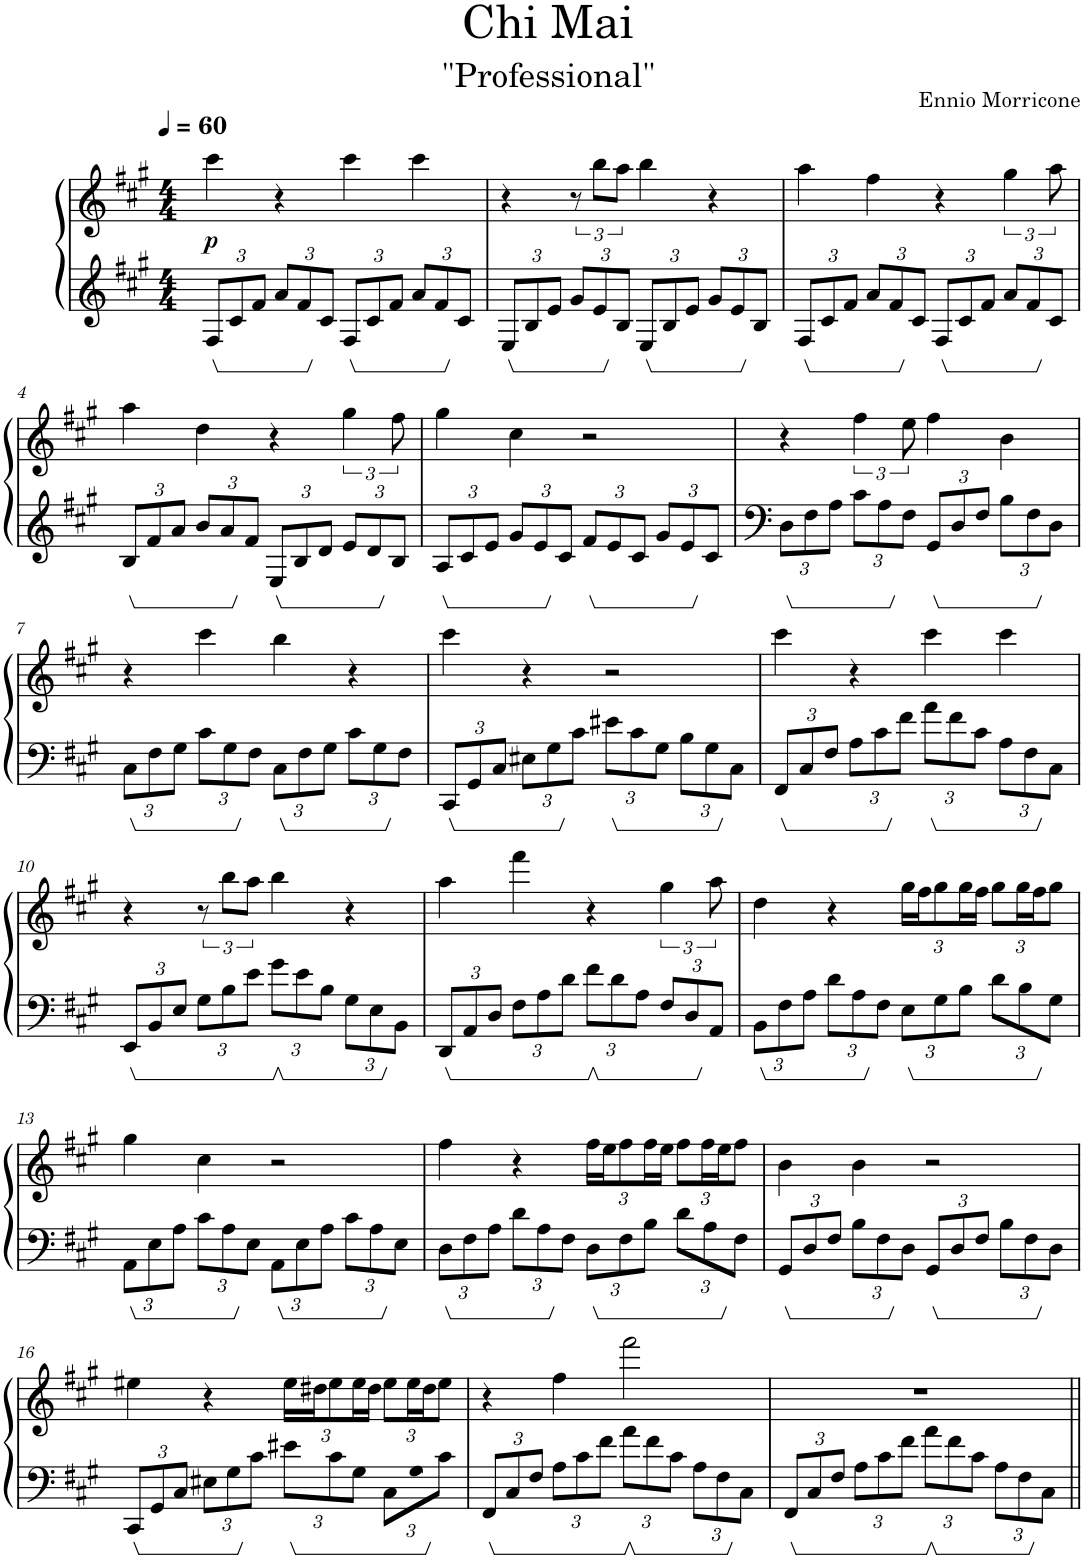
**kern	**kern	**dynam
*part1	*part1	*part1
*staff2	*staff1	*staff1/2
*I"Piano	*	*
*I'Pno.	*	*
*clefG2	*clefG2	*
*k[f#c#g#]	*k[f#c#g#]	*
*M4/4	*M4/4	*
*MM60	*MM60	*
*Xbrackettup	*	*
=1	=1	=1
!	!	!LO:DY:b
12F#/L	4ccc#\	p
12c#/	.	.
12f#/J	.	.
12a/L	4r	.
12f#/	.	.
12c#/J	.	.
12F#/L	4ccc#\	.
12c#/	.	.
12f#/J	.	.
12a/L	4ccc#\	.
12f#/	.	.
12c#/J	.	.
=2	=2	=2
12E/L	4r	.
12B/	.	.
12e/J	.	.
12g#/L	12r	.
12e/	12bb\L	.
12B/J	12aa\J	.
12E/L	4bb\	.
12B/	.	.
12e/J	.	.
12g#/L	4r	.
12e/	.	.
12B/J	.	.
=3	=3	=3
12F#/L	4aa\	.
12c#/	.	.
12f#/J	.	.
12a/L	4ff#\	.
12f#/	.	.
12c#/J	.	.
12F#/L	4r	.
12c#/	.	.
12f#/J	.	.
12a/L	6gg#\	.
12f#/	.	.
12c#/J	12aa\	.
!!LO:LB:g=z
=4	=4	=4
12B/L	4aa\	.
12f#/	.	.
12a/J	.	.
12b/L	4dd\	.
12a/	.	.
12f#/J	.	.
12E/L	4r	.
12B/	.	.
12d/J	.	.
12e/L	6gg#\	.
12d/	.	.
12B/J	12ff#\	.
=5	=5	=5
12A/L	4gg#\	.
12c#/	.	.
12e/J	.	.
12g#/L	4cc#\	.
12e/	.	.
12c#/J	.	.
12f#/L	2r	.
12e/	.	.
12c#/J	.	.
12g#/L	.	.
12e/	.	.
12c#/J	.	.
=6	=6	=6
12D\L	4r	.
12F#\	.	.
12A\J	.	.
12c#\L	6ff#\	.
12A\	.	.
12F#\J	12ee\	.
12GG#/L	4ff#\	.
12D/	.	.
12F#/J	.	.
12B\L	4b\	.
12FF#\	.	.
12D\J	.	.
!!LO:LB:g=z
=7	=7	=7
12C#\L	4r	.
12F#\	.	.
12G#\J	.	.
12c#\L	4ccc#\	.
12G#\	.	.
12F#\J	.	.
12C#\L	4bb\	.
12F#\	.	.
12G#\J	.	.
12c#\L	4r	.
12G#\	.	.
12F#\J	.	.
=8	=8	=8
12CC#/L	4ccc#\	.
12GG#/	.	.
12C#/J	.	.
12E#X\L	4r	.
12G#\	.	.
12c#\J	.	.
12e#X\L	2r	.
12c#\	.	.
12G#\J	.	.
12B\L	.	.
12G#\	.	.
12C#\J	.	.
=9	=9	=9
12FF#/L	4ccc#\	.
12C#/	.	.
12F#/J	.	.
12A\L	4r	.
12c#\	.	.
12f#\J	.	.
12a\L	4ccc#\	.
12f#\	.	.
12c#\J	.	.
12A\L	4ccc#\	.
12F#\	.	.
12C#\J	.	.
!!LO:LB:g=z
=10	=10	=10
12EE/L	4r	.
12BB/	.	.
12E/J	.	.
12G#\L	12r	.
12B\	12bb\L	.
12e\J	12aa\J	.
12g#\L	4bb\	.
12e\	.	.
12B\J	.	.
12G#\L	4r	.
12E\	.	.
12BB\J	.	.
=11	=11	=11
12DD/L	4aa\	.
12AA/	.	.
12D/J	.	.
12F#\L	4fff#\	.
12A\	.	.
12d\J	.	.
12f#\L	4r	.
12d\	.	.
12A\J	.	.
12F#/L	6gg#\	.
12D/	.	.
12AA/J	12aa\	.
=12	=12	=12
12BB\L	4dd\	.
12F#\	.	.
12A\J	.	.
12d\L	4r	.
12A\	.	.
12F#\J	.	.
*	*Xbrackettup	*
12E\L	24gg#\LL	.
.	24ff#\J	.
12G#\	12gg#\	.
12B\J	24gg#\L	.
.	24ff#\JJ	.
12d\L	12gg#\L	.
12BB\	24gg#\L	.
.	24ff#\J	.
12G#\J	12gg#\J	.
!!LO:LB:g=z
=13	=13	=13
12AA\L	4gg#\	.
12E\	.	.
12A\J	.	.
12c#\L	4cc#\	.
12A\	.	.
12E\J	.	.
12AA\L	2r	.
12E\	.	.
12A\J	.	.
12c#\L	.	.
12A\	.	.
12E\J	.	.
=14	=14	=14
12D\L	4ff#\	.
12F#\	.	.
12A\J	.	.
12d\L	4r	.
12A\	.	.
12F#\J	.	.
12D\L	24ff#\LL	.
.	24ee\J	.
12F#\	12ff#\	.
12B\J	24ff#\L	.
.	24ee\JJ	.
12d\L	12ff#\L	.
12AA\	24ff#\L	.
.	24ee\J	.
12F#\J	12ff#\J	.
=15	=15	=15
12GG#/L	4b\	.
12D/	.	.
12F#/J	.	.
12B\L	4b\	.
12F#\	.	.
12D\J	.	.
12GG#/L	2r	.
12D/	.	.
12F#/J	.	.
12B\L	.	.
12F#\	.	.
12D\J	.	.
!!LO:LB:g=z
=16	=16	=16
12CC#/L	4ee#X\	.
12GG#/	.	.
12C#/J	.	.
12E#X\L	4r	.
12G#\	.	.
12c#\J	.	.
12e#X\L	24ee#\LL	.
.	24dd#X\J	.
12c#\	12ee#\	.
12G#\J	24ee#\L	.
.	24dd#\JJ	.
12C#\L	12ee#\L	.
12GG#\	24ee#\L	.
.	24dd#\J	.
12c#\J	12ee#\J	.
=17	=17	=17
12FF#/L	4r	.
12C#/	.	.
12F#/J	.	.
12A\L	4ff#\	.
12c#\	.	.
12f#\J	.	.
12a\L	2fff#\	.
12f#\	.	.
12c#\J	.	.
12A\L	.	.
12F#\	.	.
12C#\J	.	.
=18	=18	=18
12FF#/L	1r	.
12C#/	.	.
12F#/J	.	.
12A\L	.	.
12c#\	.	.
12f#\J	.	.
12a\L	.	.
12f#\	.	.
12c#\J	.	.
12A\L	.	.
12F#\	.	.
12C#\J	.	.
=||	=||	=||
*-	*-	*-
